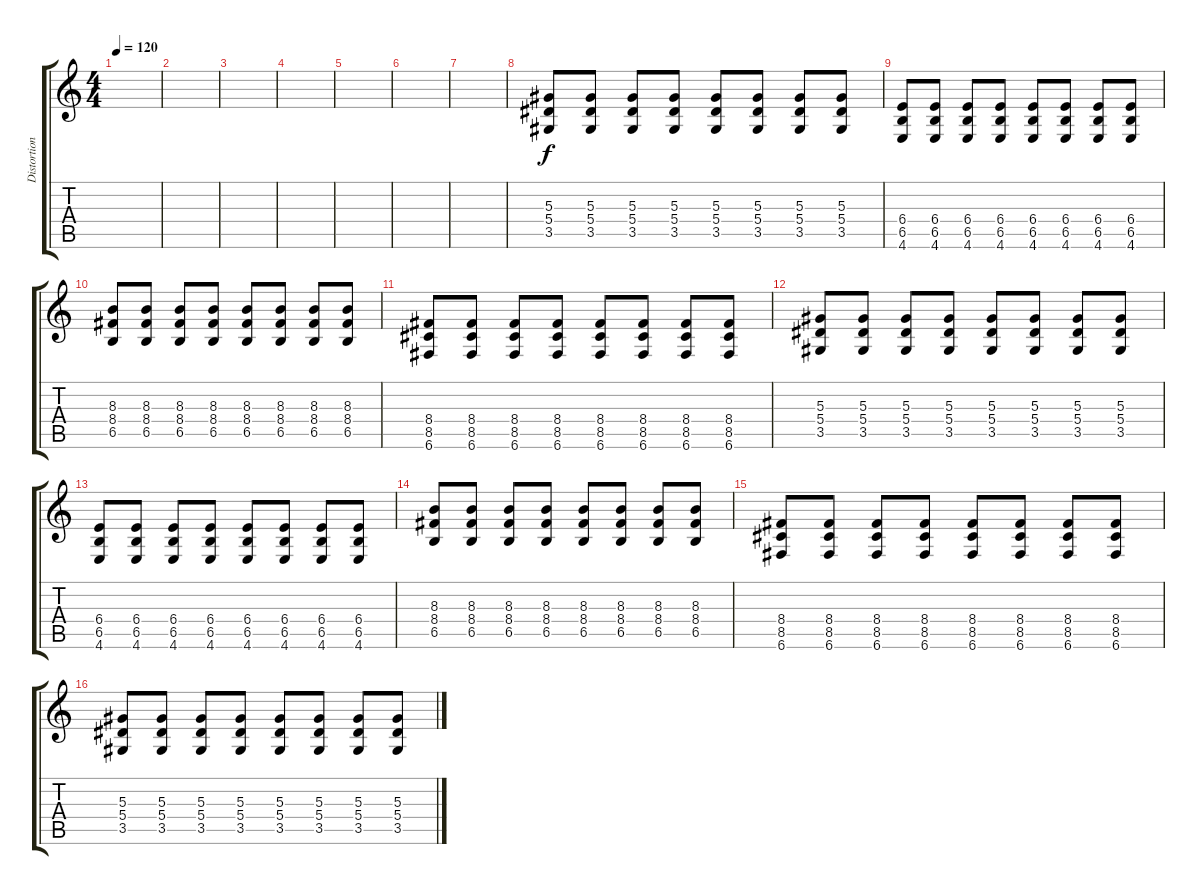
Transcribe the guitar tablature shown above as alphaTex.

\track ("Distortion 1" "Distortion") {instrument distortionguitar}
\staff {score tabs}
\tuning (C4 G3 Eb3 Bb2 F2 C2) {hide}
\ts (4 4)
\tempo 120
\clef g2
\ks c
|
|
|
|
|
|
|
(5.3 5.4 3.5).8 (5.3 5.4 3.5).8 (5.3 5.4 3.5).8 (5.3 5.4 3.5).8 (5.3 5.4 3.5).8 (5.3 5.4 3.5).8 (5.3 5.4 3.5).8 (5.3 5.4 3.5).8 |
(6.4 6.5 4.6).8 (6.4 6.5 4.6).8 (6.4 6.5 4.6).8 (6.4 6.5 4.6).8 (6.4 6.5 4.6).8 (6.4 6.5 4.6).8 (6.4 6.5 4.6).8 (6.4 6.5 4.6).8 |
(8.3 8.4 6.5).8 (8.3 8.4 6.5).8 (8.3 8.4 6.5).8 (8.3 8.4 6.5).8 (8.3 8.4 6.5).8 (8.3 8.4 6.5).8 (8.3 8.4 6.5).8 (8.3 8.4 6.5).8 |
(8.4 8.5 6.6).8 (8.4 8.5 6.6).8 (8.4 8.5 6.6).8 (8.4 8.5 6.6).8 (8.4 8.5 6.6).8 (8.4 8.5 6.6).8 (8.4 8.5 6.6).8 (8.4 8.5 6.6).8 |
(5.3 5.4 3.5).8 (5.3 5.4 3.5).8 (5.3 5.4 3.5).8 (5.3 5.4 3.5).8 (5.3 5.4 3.5).8 (5.3 5.4 3.5).8 (5.3 5.4 3.5).8 (5.3 5.4 3.5).8 |
(6.4 6.5 4.6).8 (6.4 6.5 4.6).8 (6.4 6.5 4.6).8 (6.4 6.5 4.6).8 (6.4 6.5 4.6).8 (6.4 6.5 4.6).8 (6.4 6.5 4.6).8 (6.4 6.5 4.6).8 |
(8.3 8.4 6.5).8 (8.3 8.4 6.5).8 (8.3 8.4 6.5).8 (8.3 8.4 6.5).8 (8.3 8.4 6.5).8 (8.3 8.4 6.5).8 (8.3 8.4 6.5).8 (8.3 8.4 6.5).8 |
(8.4 8.5 6.6).8 (8.4 8.5 6.6).8 (8.4 8.5 6.6).8 (8.4 8.5 6.6).8 (8.4 8.5 6.6).8 (8.4 8.5 6.6).8 (8.4 8.5 6.6).8 (8.4 8.5 6.6).8 |
(5.3 5.4 3.5).8 (5.3 5.4 3.5).8 (5.3 5.4 3.5).8 (5.3 5.4 3.5).8 (5.3 5.4 3.5).8 (5.3 5.4 3.5).8 (5.3 5.4 3.5).8 (5.3 5.4 3.5).8
